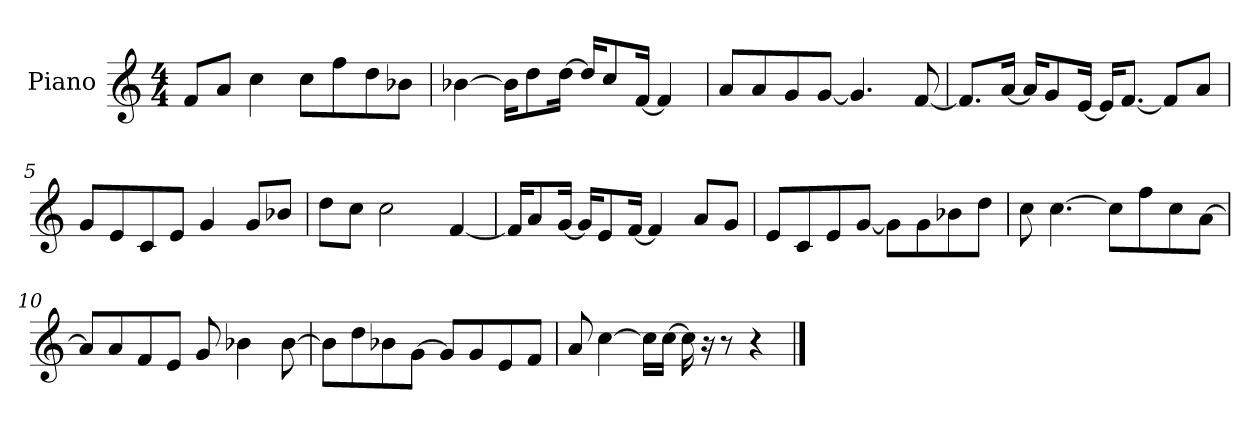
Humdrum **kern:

**kern
*part1
*staff1
*I"Piano
*I'P-no
*clefG2
*k[]
*M4/4
*MM90
=1
8f/L
8a/J
4cc\
8cc\L
8ff\
8dd\
8b-X\J
=2
[4b-X\
16b-\KL]
8dd\
[16dd\Jk
16dd/KL]
8cc/
[16f/Jk
4f/]
=3
8a/L
8a/
8g/
[8g/J
4.g/]
[8f/
=4
8.f/L]
[16a/Jk
16a/KL]
8g/
[16e/Jk
16e/KL]
[8.f/J
8f/L]
8a/J
=5
8g/L
8e/
8c/
8e/J
4g/
8g/L
8b-X/J
!!LO:LB:g=z
=6
8dd\L
8cc\J
2cc\
[4f/
=7
16f/KL]
8a/
[16g/Jk
16g/KL]
8e/
[16f/Jk
4f/]
8a/L
8g/J
=8
8e/L
8c/
8e/
[8g/J
8g\L]
8g\
8b-X\
8dd\J
=9
8cc\
[4.cc\
8cc\L]
8ff\
8cc\
[8a\J
=10
8a/L]
8a/
8f/
8e/J
8g/
4b-X\
[8b-\
!!LO:LB:g=z
=11
8b-\L]
8dd\
8b-X\
[8g\J
8g/L]
8g/
8e/
8f/J
=12
8a/
[4cc\
16cc\LL]
[16cc\JJ
16cc\]
16r
8r
4r
==
*-
